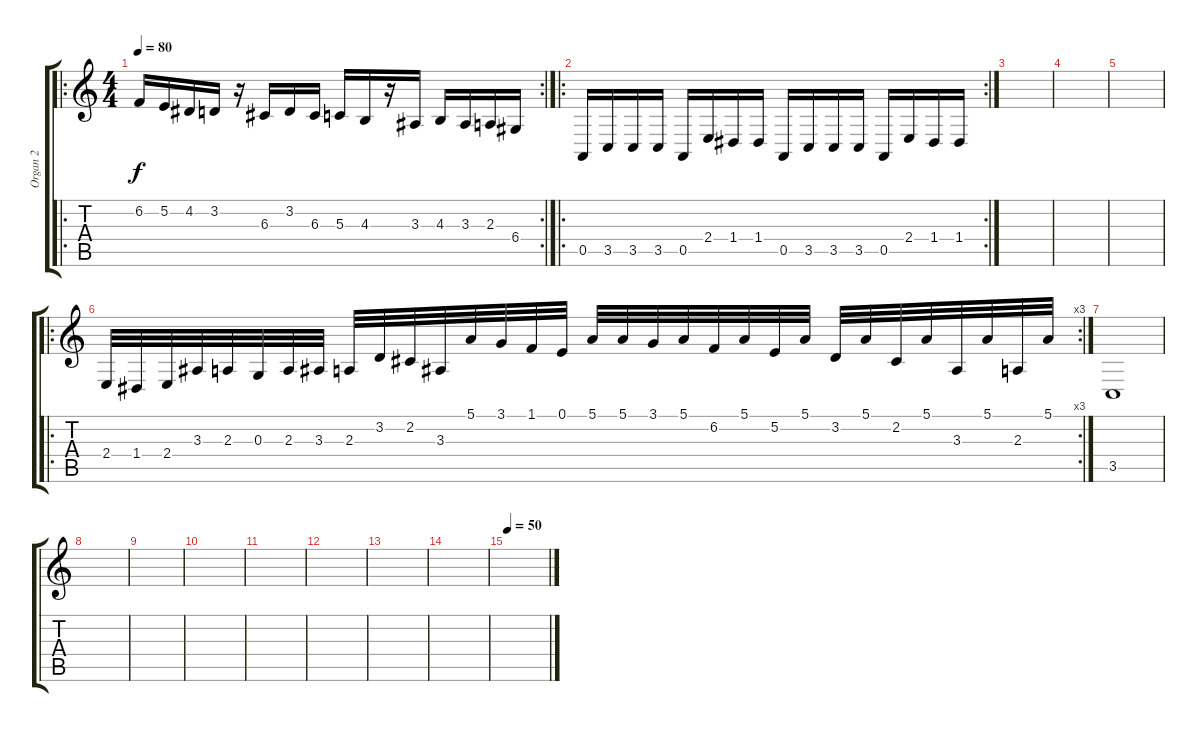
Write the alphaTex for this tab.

\track ("Organ 2" "Organ 2") {instrument percussiveorgan}
\staff {score tabs}
\tuning (E4 B3 G3 D3 A2 E2) {hide}
\ro
\rc 2
\ts (4 4)
\tempo 80
\clef g2
\ks c
6.2.16{dy f} 5.2.16 4.2.16 3.2.16 r.16 6.3.16 3.2.16 6.3.16 5.3.16 4.3.16 r.16 3.3.16 4.3.16 3.3.16 2.3.16 6.4.16 |
\ro
\rc 2
0.5.16 3.5.16 3.5.16 3.5.16 0.5.16 2.4.16 1.4.16 1.4.16 0.5.16 3.5.16 3.5.16 3.5.16 0.5.16 2.4.16 1.4.16 1.4.16 |
|
|
|
\ro
\rc 3
2.4.32 1.4.32 2.4.32 3.3.32 2.3.32 0.3.32 2.3.32 3.3.32 2.3.32 3.2.32 2.2.32 3.3.32 5.1.32 3.1.32 1.1.32 0.1.32 5.1.32 5.1.32 3.1.32 5.1.32 6.2.32 5.1.32 5.2.32 5.1.32 3.2.32 5.1.32 2.2.32 5.1.32 3.3.32 5.1.32 2.3.32 5.1.32 |
3.5.1{volume 0} |
|
|
|
|
|
|
|
\tempo 50
